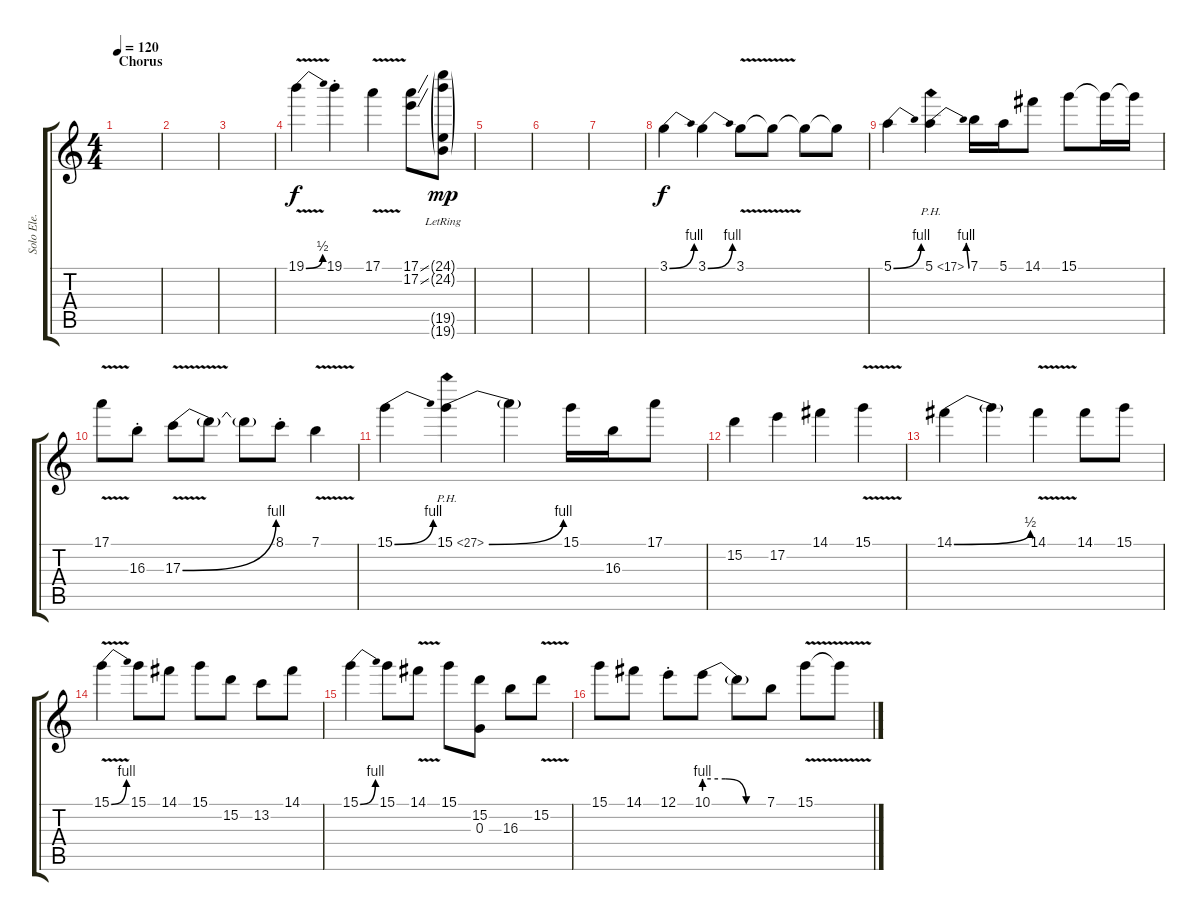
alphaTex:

\track ("Solo Ele. Guitar" "Solo Ele. ") {instrument overdrivenguitar}
\staff {score tabs}
\tuning (E4 B3 G3 D3 A2 E2) {hide}
\ts (4 4)
\section ("" "Chorus")
\tempo 120
\clef g2
\ks c
|
|
|
19.1{be (bend 0 0 60 2) v}.4 19.1{st}.4 17.1{v}.4 (17.1{ss} 17.2{ss}).8 (24.1{g} 24.2{g lr} 19.5{g} 19.6{g}).8{dy mp} |
|
|
|
3.1{be (bend 0 0 60 4)}.4{dy f} 3.1{be (bend 0 0 60 4)}.4 3.1{v}.8 3.1{t}.8 3.1{t}.8 3.1{t}.8 |
5.1{be (bend 0 0 60 4)}.4 5.1{be (bend 0 0 60 4) ph 12}.4 7.1.16 5.1.16 14.1.8 15.1.8 15.1{t}.16 15.1{t}.16 |
17.1{v}.8 16.3{st}.8 17.3{be (bend 0 0 60 4) v}.8 17.3{t}.8 17.3{t}.8 8.1{st}.8 7.1{v}.4 |
15.1{be (bend 0 0 60 4)}.4 15.1{be (bend 0 0 60 4) ph 12}.4 15.1{t}.4 15.1.16 16.3.16 17.1.8 |
15.2.4 17.2.4 14.1.4 15.1{v}.4 |
14.1{be (bend 0 0 60 2)}.4 14.1{t}.4 14.1{v}.4 14.1.8 15.1.8 |
15.1{be (bend 0 0 60 4) v}.4 15.1.8 14.1.8 15.1.8 15.2.8 13.2.8 14.1.8 |
15.1{be (bend 0 0 60 4)}.4 15.1.8 14.1{v}.8 15.1.8 (15.2 0.3).8 16.3.8 15.2{v}.8 |
15.1.8 14.1.8 12.1{st}.8 10.1{be (custom 0 4 20 4 40 0 60 0)}.8 10.1{t}.8 7.1.8 15.1{v}.8 15.1{t}.8
